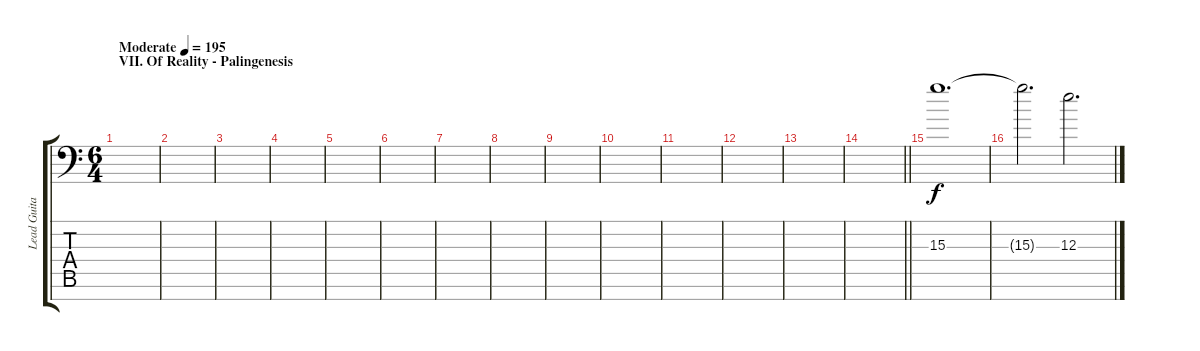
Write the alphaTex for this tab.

\track ("Lead Guitar #2" "Lead Guita") {instrument electricguitarjazz}
\staff {score tabs}
\tuning (D4 A3 E3 D3 A2 E2 A1) {hide}
\ts (6 4)
\section ("" "VII. Of Reality - Palingenesis")
\tempo (195 "Moderate")
\clef f4
\ks c
|
|
|
|
|
|
|
|
|
|
|
|
|
\barLineRight lightlight
|
\section ("" "")
15.3.1{d} |
15.3{t}.2{d} 12.3.2{d}
